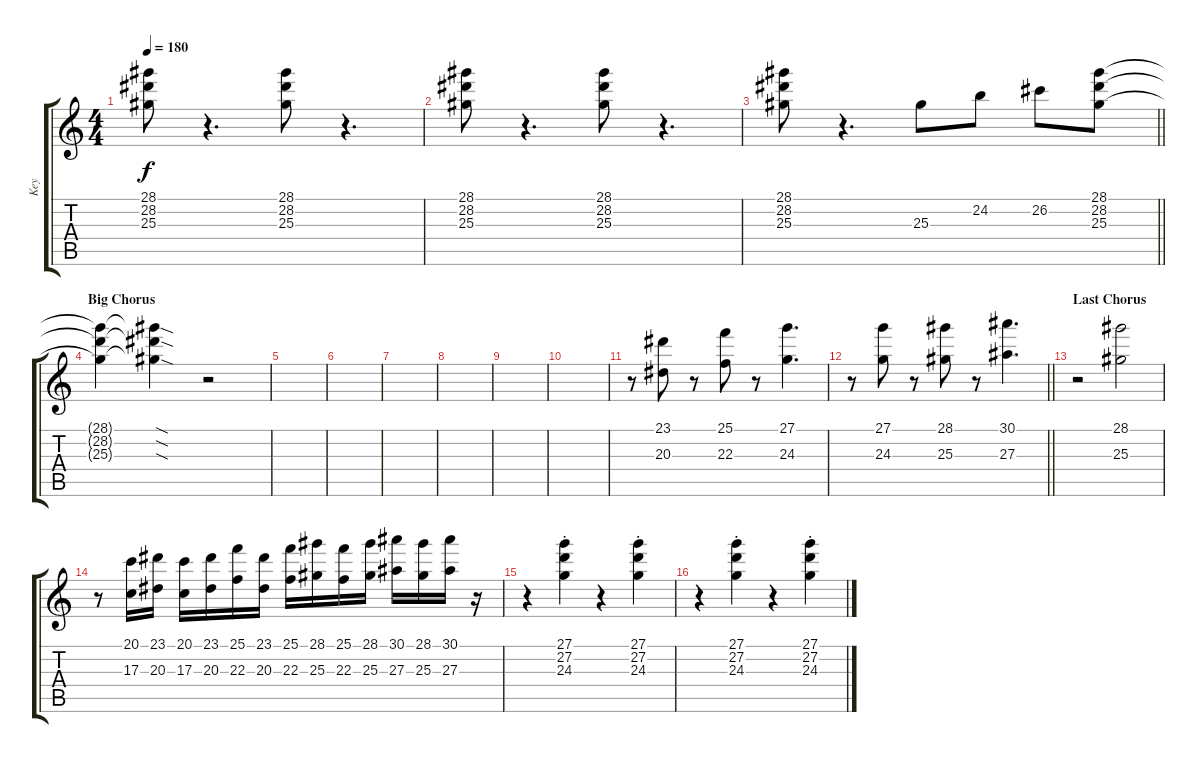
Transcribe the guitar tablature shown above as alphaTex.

\track ("Key" "Key") {instrument stringensemble1}
\staff {score tabs}
\tuning (E4 B3 G3 D3 A2 E2) {hide}
\ts (4 4)
\tempo 180
\clef g2
\ks c
(28.1 28.2 25.3).8{dy f} r.4{d} (28.1 28.2 25.3).8 r.4{d} |
(28.1 28.2 25.3).8 r.4{d} (28.1 28.2 25.3).8 r.4{d} |
\barLineRight lightlight
(28.1 28.2 25.3).8 r.4{d} 25.3.8 24.2.8 26.2.8 (28.1 28.2 25.3).8 |
\section ("" "Big Chorus")
(28.1{t} 28.2{t} 25.3{t}).4 (28.1{sod t} 28.2{sod t} 25.3{sod t}).4 r.2 |
|
|
|
|
|
|
r.8 (23.1 20.3).8 r.8 (25.1 22.3).8 r.8 (27.1 24.3).4{d} |
\barLineRight lightlight
r.8 (27.1 24.3).8 r.8 (28.1 25.3).8 r.8 (30.1 27.3).4{d} |
\section ("" "Last Chorus")
r.2 (28.1 25.3).2 |
r.8 (20.1 17.3).16 (23.1 20.3).16 (20.1 17.3).16 (23.1 20.3).16 (25.1 22.3).16 (23.1 20.3).16 (25.1 22.3).16 (28.1 25.3).16 (25.1 22.3).16 (28.1 25.3).16 (30.1 27.3).16 (28.1 25.3).16 (30.1 27.3).16 r.16 |
r.4 (27.1{st} 27.2{st} 24.3{st}).4 r.4 (27.1{st} 27.2{st} 24.3{st}).4 |
r.4 (27.1{st} 27.2{st} 24.3{st}).4 r.4 (27.1{st} 27.2{st} 24.3{st}).4
